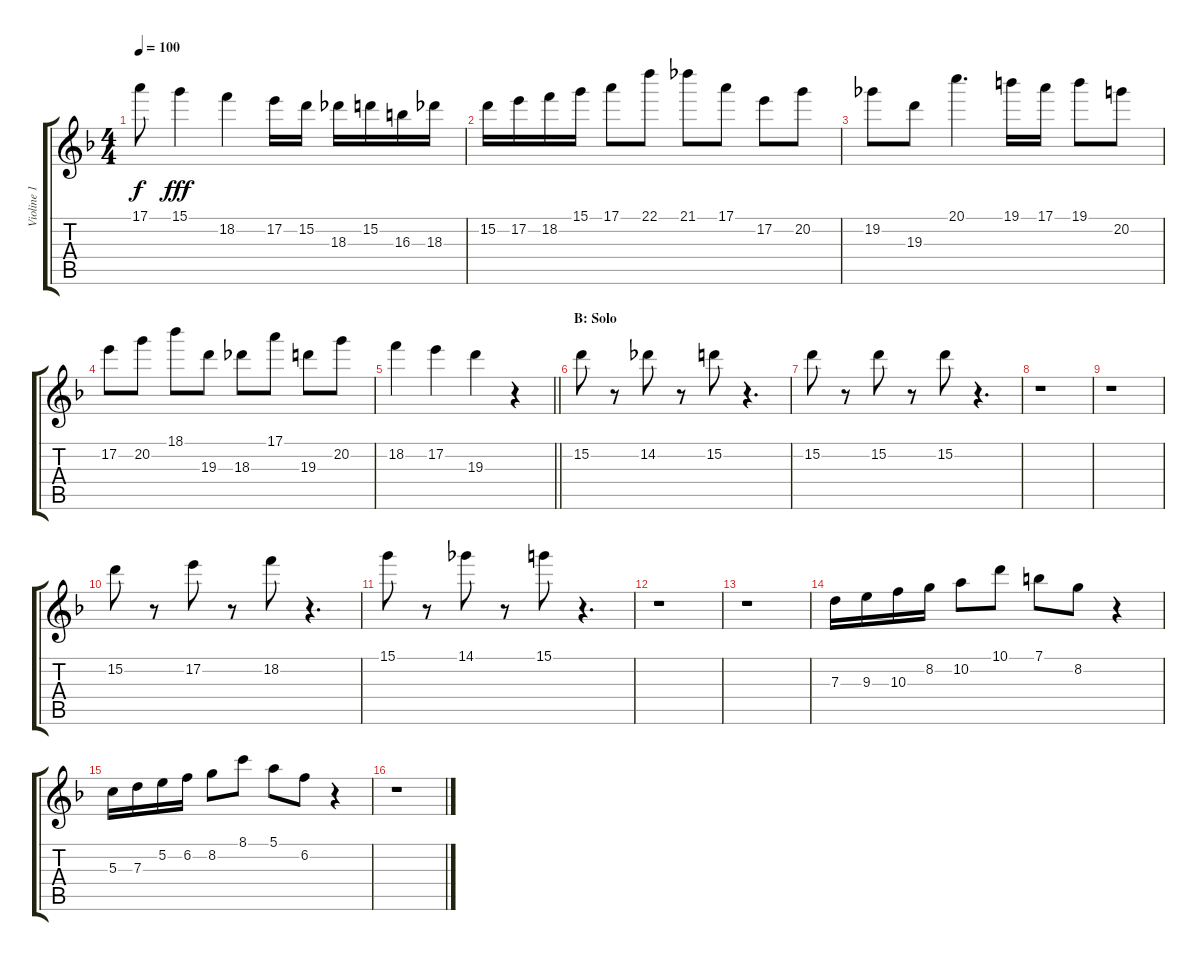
\track ("Violine 1" "Violine 1") {instrument overdrivenguitar}
\staff {score tabs}
\tuning (E4 B3 G3 D3 A2 E2) {hide}
\ts (4 4)
\tempo 100
\clef g2
\ks dminor
17.1{t}.8{dy f} 15.1.4{dy fff} 18.2.4 17.2.16 15.2.16 18.3.16 15.2.16 16.3.16 18.3.16 |
15.2.16 17.2.16 18.2.16 15.1.16 17.1.8 22.1.8 21.1.8 17.1.8 17.2.8 20.2.8 |
19.2.8 19.3.8 20.1.4{d} 19.1.16 17.1.16 19.1.8 20.2.8 |
17.2.8 20.2.8 18.1.8 19.3.8 18.3.8 17.1.8 19.3.8 20.2.8 |
\barLineRight lightlight
18.2.4 17.2.4 19.3.4 r.4 |
\section ("" "B: Solo")
15.2.8 r.8 14.2.8 r.8 15.2.8 r.4{d} |
15.2.8 r.8 15.2.8 r.8 15.2.8 r.4{d} |
r.1 |
r.1 |
15.2.8 r.8 17.2.8 r.8 18.2.8 r.4{d} |
15.1.8 r.8 14.1.8 r.8 15.1.8 r.4{d} |
r.1 |
r.1 |
7.3.16 9.3.16 10.3.16 8.2.16 10.2.8 10.1.8 7.1.8 8.2.8 r.4 |
5.3.16 7.3.16 5.2.16 6.2.16 8.2.8 8.1.8 5.1.8 6.2.8 r.4 |
r.1
